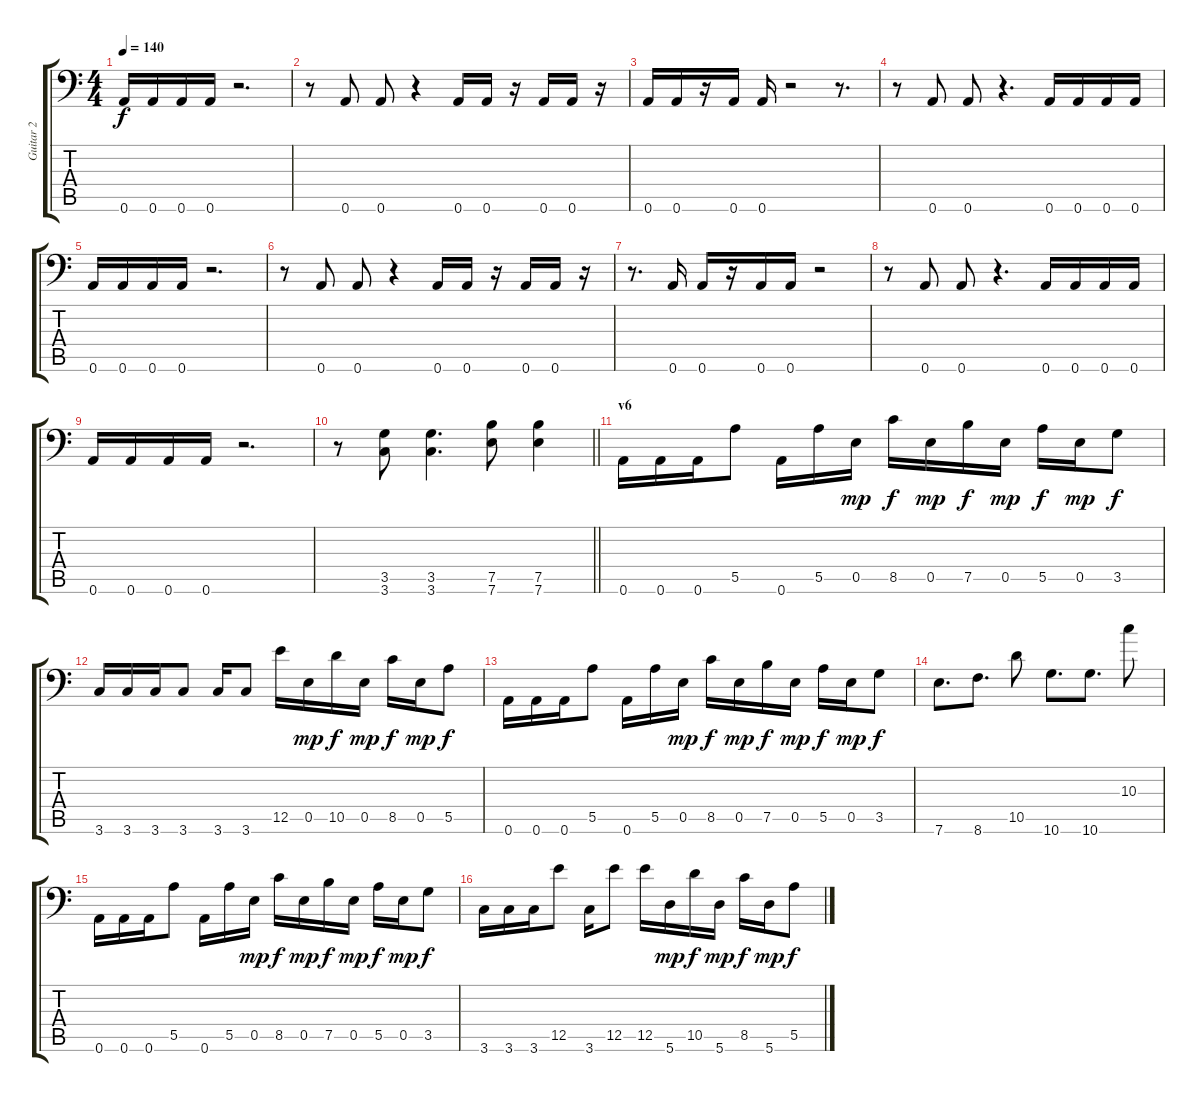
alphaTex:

\track ("Guitar 2" "Guitar 2") {instrument distortionguitar}
\staff {score tabs}
\tuning (B3 G3 D3 A2 E2 A1) {hide}
\ts (4 4)
\tempo 140
\clef f4
\ks c
0.6.16{dy f} 0.6.16 0.6.16 0.6.16 r.2{d} |
r.8 0.6.8 0.6.8 r.4 0.6.16 0.6.16 r.16 0.6.16 0.6.16 r.16 |
0.6.16 0.6.16 r.16 0.6.16 0.6.16 r.2 r.8{d} |
r.8 0.6.8 0.6.8 r.4{d} 0.6.16 0.6.16 0.6.16 0.6.16 |
0.6.16 0.6.16 0.6.16 0.6.16 r.2{d} |
r.8 0.6.8 0.6.8 r.4 0.6.16 0.6.16 r.16 0.6.16 0.6.16 r.16 |
r.8{d} 0.6.16 0.6.16 r.16 0.6.16 0.6.16 r.2 |
r.8 0.6.8 0.6.8 r.4{d} 0.6.16 0.6.16 0.6.16 0.6.16 |
0.6.16 0.6.16 0.6.16 0.6.16 r.2{d} |
\barLineRight lightlight
r.8 (3.5 3.6).8 (3.5 3.6).4{d} (7.5 7.6).8 (7.5 7.6).4 |
\section ("" "v6")
0.6.16 0.6.16 0.6.16 5.5.8 0.6.16 5.5.16 0.5.16{dy mp} 8.5.16{dy f} 0.5.16{dy mp} 7.5.16{dy f} 0.5.16{dy mp} 5.5.16{dy f} 0.5.16{dy mp} 3.5.8{dy f} |
3.6.16 3.6.16 3.6.16 3.6.8 3.6.16 3.6.8 12.5.16 0.5.16{dy mp} 10.5.16{dy f} 0.5.16{dy mp} 8.5.16{dy f} 0.5.16{dy mp} 5.5.8{dy f} |
0.6.16 0.6.16 0.6.16 5.5.8 0.6.16 5.5.16 0.5.16{dy mp} 8.5.16{dy f} 0.5.16{dy mp} 7.5.16{dy f} 0.5.16{dy mp} 5.5.16{dy f} 0.5.16{dy mp} 3.5.8{dy f} |
7.6.8{d} 8.6.8{d} 10.5.8 10.6.8{d} 10.6.8{d} 10.3.8 |
0.6.16 0.6.16 0.6.16 5.5.8 0.6.16 5.5.16 0.5.16{dy mp} 8.5.16{dy f} 0.5.16{dy mp} 7.5.16{dy f} 0.5.16{dy mp} 5.5.16{dy f} 0.5.16{dy mp} 3.5.8{dy f} |
3.6.16 3.6.16 3.6.16 12.5.8 3.6.16 12.5.8 12.5.16 5.6.16{dy mp} 10.5.16{dy f} 5.6.16{dy mp} 8.5.16{dy f} 5.6.16{dy mp} 5.5.8{dy f}
